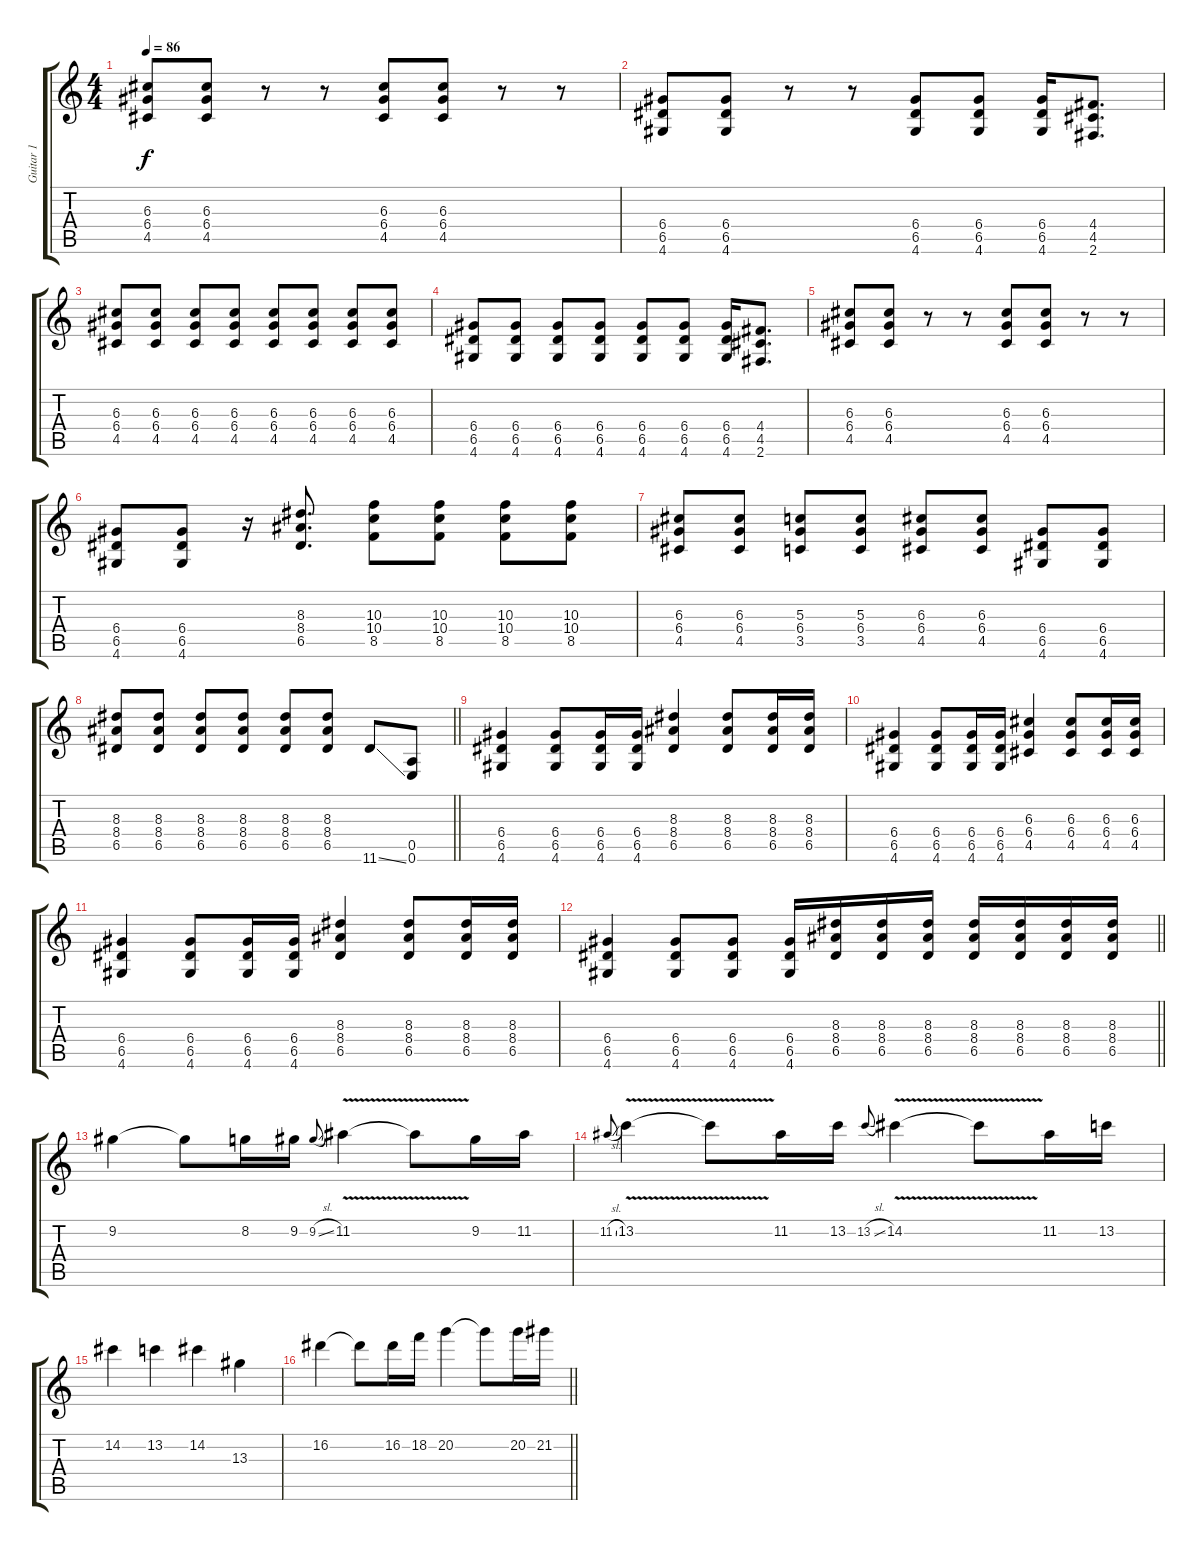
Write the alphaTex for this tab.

\track ("Guitar 1" "Guitar 1") {instrument overdrivenguitar}
\staff {score tabs}
\tuning (E4 B3 G3 D3 A2 E2) {hide}
\ts (4 4)
\tempo 86
\clef g2
\ks c
(6.3 6.4 4.5).8{dy f} (6.3 6.4 4.5).8 r.8 r.8 (6.3 6.4 4.5).8 (6.3 6.4 4.5).8 r.8 r.8 |
(6.4 6.5 4.6).8 (6.4 6.5 4.6).8 r.8 r.8 (6.4 6.5 4.6).8 (6.4 6.5 4.6).8 (6.4 6.5 4.6).16 (4.4 4.5 2.6).8{d} |
(6.3 6.4 4.5).8 (6.3 6.4 4.5).8 (6.3 6.4 4.5).8 (6.3 6.4 4.5).8 (6.3 6.4 4.5).8 (6.3 6.4 4.5).8 (6.3 6.4 4.5).8 (6.3 6.4 4.5).8 |
(6.4 6.5 4.6).8 (6.4 6.5 4.6).8 (6.4 6.5 4.6).8 (6.4 6.5 4.6).8 (6.4 6.5 4.6).8 (6.4 6.5 4.6).8 (6.4 6.5 4.6).16 (4.4 4.5 2.6).8{d} |
(6.3 6.4 4.5).8 (6.3 6.4 4.5).8 r.8 r.8 (6.3 6.4 4.5).8 (6.3 6.4 4.5).8 r.8 r.8 |
(6.4 6.5 4.6).8 (6.4 6.5 4.6).8 r.16 (8.3 8.4 6.5).8{d} (10.3 10.4 8.5).8 (10.3 10.4 8.5).8 (10.3 10.4 8.5).8 (10.3 10.4 8.5).8 |
(6.3 6.4 4.5).8 (6.3 6.4 4.5).8 (5.3 6.4 3.5).8 (5.3 6.4 3.5).8 (6.3 6.4 4.5).8 (6.3 6.4 4.5).8 (6.4 6.5 4.6).8 (6.4 6.5 4.6).8 |
\barLineRight lightlight
(8.3 8.4 6.5).8 (8.3 8.4 6.5).8 (8.3 8.4 6.5).8 (8.3 8.4 6.5).8 (8.3 8.4 6.5).8 (8.3 8.4 6.5).8 11.6{ss}.8 (0.5 0.6).8 |
(6.4 6.5 4.6).4 (6.4 6.5 4.6).8 (6.4 6.5 4.6).16 (6.4 6.5 4.6).16 (8.3 8.4 6.5).4 (8.3 8.4 6.5).8 (8.3 8.4 6.5).16 (8.3 8.4 6.5).16 |
(6.4 6.5 4.6).4 (6.4 6.5 4.6).8 (6.4 6.5 4.6).16 (6.4 6.5 4.6).16 (6.3 6.4 4.5).4 (6.3 6.4 4.5).8 (6.3 6.4 4.5).16 (6.3 6.4 4.5).16 |
(6.4 6.5 4.6).4 (6.4 6.5 4.6).8 (6.4 6.5 4.6).16 (6.4 6.5 4.6).16 (8.3 8.4 6.5).4 (8.3 8.4 6.5).8 (8.3 8.4 6.5).16 (8.3 8.4 6.5).16 |
\barLineRight lightlight
(6.4 6.5 4.6).4 (6.4 6.5 4.6).8 (6.4 6.5 4.6).8 (6.4 6.5 4.6).16 (8.3 8.4 6.5).16 (8.3 8.4 6.5).16 (8.3 8.4 6.5).16 (8.3 8.4 6.5).16 (8.3 8.4 6.5).16 (8.3 8.4 6.5).16 (8.3 8.4 6.5).16 |
9.2.4 9.2{t}.8 8.2.16 9.2.16 9.2{sl}.8{gr onbeat} 11.2{v}.4 11.2{t}.8 9.2.16 11.2.16 |
11.2{sl}.8{gr onbeat} 13.2{v}.4 13.2{t}.8 11.2.16 13.2.16 13.2{sl}.8{gr onbeat} 14.2{v}.4 14.2{t}.8 11.2.16 13.2.16 |
14.2.4 13.2.4 14.2.4 13.3.4 |
\barLineRight lightlight
16.2.4 16.2{t}.8 16.2.16 18.2.16 20.2.4 20.2{t}.8 20.2.16 21.2.16
